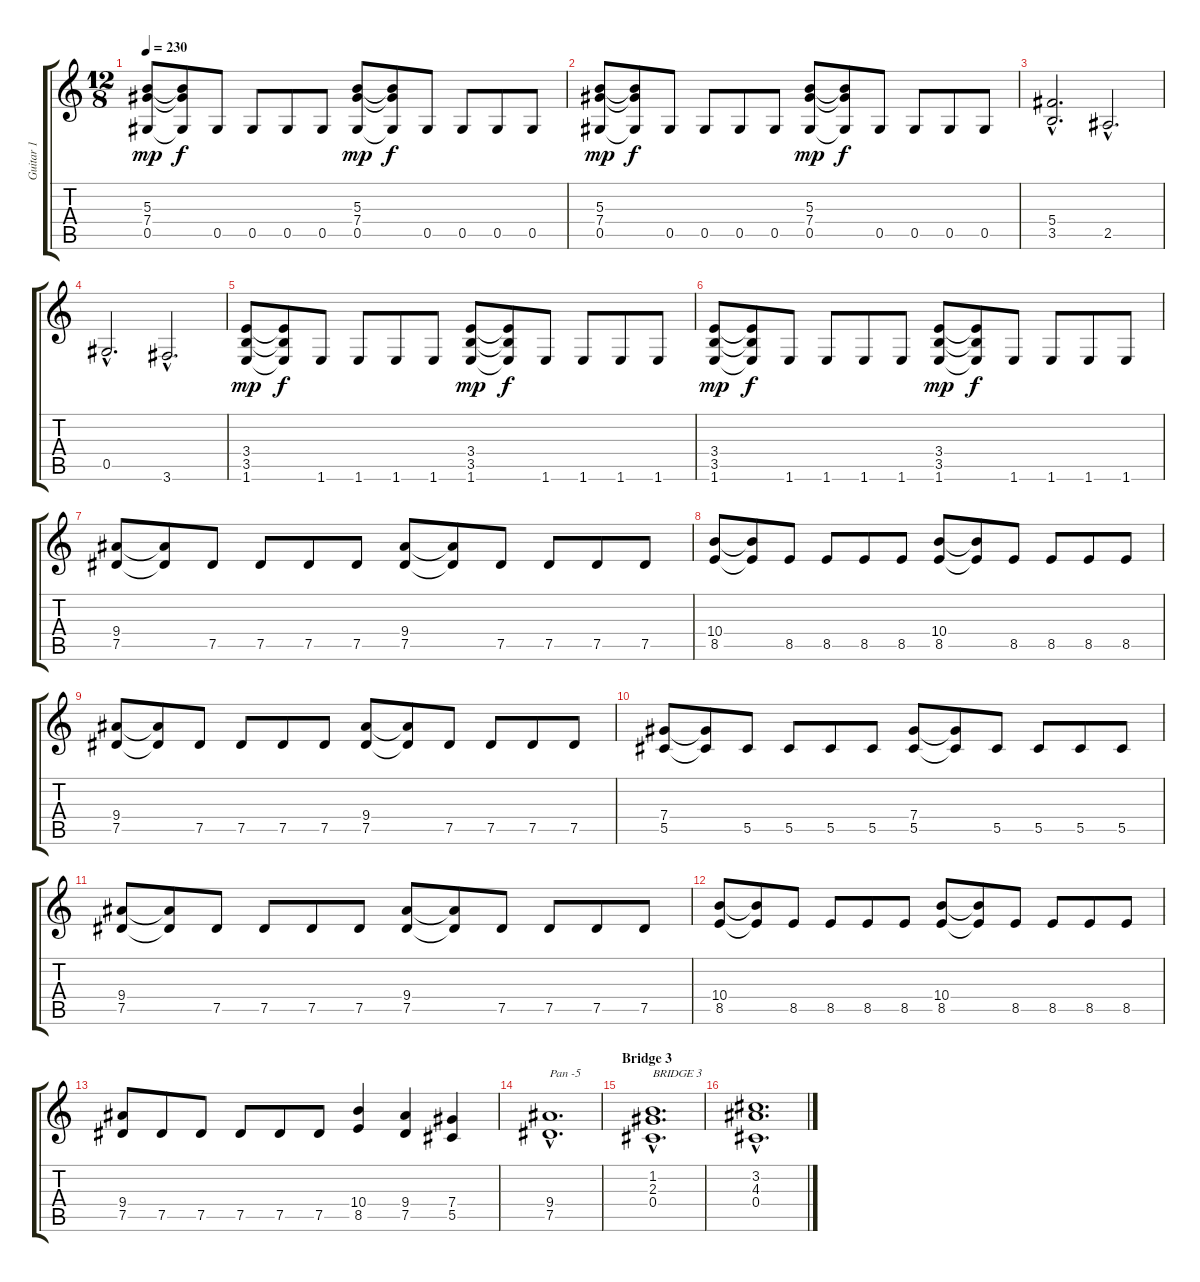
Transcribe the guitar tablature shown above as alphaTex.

\track ("Guitar 1" "Guitar 1") {instrument distortionguitar}
\staff {score tabs}
\tuning (Eb4 Bb3 Gb3 Db3 Ab2 Eb2) {hide}
\ts (12 8)
\tempo 230
\clef g2
\ks c
(5.3 7.4 0.5).8{dy mp} (5.3{t} 7.4{t} 0.5{t}).8{dy f} 0.5.8 0.5.8 0.5.8 0.5.8 (5.3 7.4 0.5).8{dy mp} (5.3{t} 7.4{t} 0.5{t}).8{dy f} 0.5.8 0.5.8 0.5.8 0.5.8 |
(5.3 7.4 0.5).8{dy mp} (5.3{t} 7.4{t} 0.5{t}).8{dy f} 0.5.8 0.5.8 0.5.8 0.5.8 (5.3 7.4 0.5).8{dy mp} (5.3{t} 7.4{t} 0.5{t}).8{dy f} 0.5.8 0.5.8 0.5.8 0.5.8 |
(5.4{hac} 3.5{hac}).2{d} 2.5{hac}.2{d} |
0.5{hac}.2{d} 3.6{hac}.2{d} |
(3.4 3.5 1.6).8{dy mp} (3.4{t} 3.5{t} 1.6{t}).8{dy f} 1.6.8 1.6.8 1.6.8 1.6.8 (3.4 3.5 1.6).8{dy mp} (3.4{t} 3.5{t} 1.6{t}).8{dy f} 1.6.8 1.6.8 1.6.8 1.6.8 |
(3.4 3.5 1.6).8{dy mp} (3.4{t} 3.5{t} 1.6{t}).8{dy f} 1.6.8 1.6.8 1.6.8 1.6.8 (3.4 3.5 1.6).8{dy mp} (3.4{t} 3.5{t} 1.6{t}).8{dy f} 1.6.8 1.6.8 1.6.8 1.6.8 |
(9.4 7.5).8 (9.4{t} 7.5{t}).8 7.5.8 7.5.8 7.5.8 7.5.8 (9.4 7.5).8 (9.4{t} 7.5{t}).8 7.5.8 7.5.8 7.5.8 7.5.8 |
(10.4 8.5).8 (10.4{t} 8.5{t}).8 8.5.8 8.5.8 8.5.8 8.5.8 (10.4 8.5).8 (10.4{t} 8.5{t}).8 8.5.8 8.5.8 8.5.8 8.5.8 |
(9.4 7.5).8 (9.4{t} 7.5{t}).8 7.5.8 7.5.8 7.5.8 7.5.8 (9.4 7.5).8 (9.4{t} 7.5{t}).8 7.5.8 7.5.8 7.5.8 7.5.8 |
(7.4 5.5).8 (7.4{t} 5.5{t}).8 5.5.8 5.5.8 5.5.8 5.5.8 (7.4 5.5).8 (7.4{t} 5.5{t}).8 5.5.8 5.5.8 5.5.8 5.5.8 |
(9.4 7.5).8 (9.4{t} 7.5{t}).8 7.5.8 7.5.8 7.5.8 7.5.8 (9.4 7.5).8 (9.4{t} 7.5{t}).8 7.5.8 7.5.8 7.5.8 7.5.8 |
(10.4 8.5).8 (10.4{t} 8.5{t}).8 8.5.8 8.5.8 8.5.8 8.5.8 (10.4 8.5).8 (10.4{t} 8.5{t}).8 8.5.8 8.5.8 8.5.8 8.5.8 |
(9.4 7.5).8 7.5.8 7.5.8 7.5.8 7.5.8 7.5.8 (10.4 8.5).4 (9.4 7.5).4 (7.4 5.5).4 |
(9.4{hac} 7.5{hac}).1{d txt "Pan -5"} |
\section ("" "Bridge 3")
(1.2{hac} 2.3{hac} 0.4{hac}).1{d txt "BRIDGE 3" volume 15 balance 3} |
(3.2{hac} 4.3{hac} 0.4{hac}).1{d}
